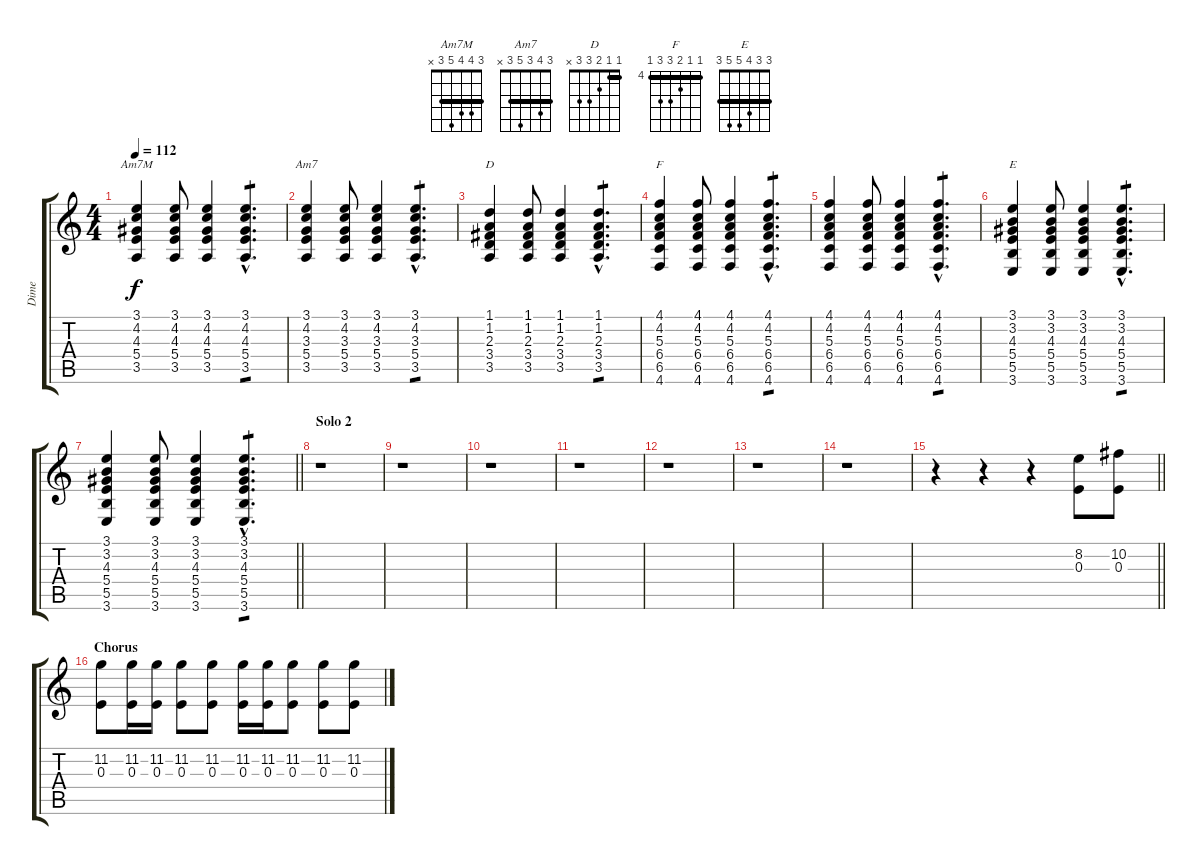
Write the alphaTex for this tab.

\track ("Dime" "Dime") {instrument acousticguitarsteel}
\staff {score tabs}
\tuning (Db4 Ab3 E3 B2 Gb2 Db2) {hide}
\chord ("Am7M" 3 4 4 5 3 x) {barre 3}
\chord ("Am7" 3 4 3 5 3 x) {barre 3}
\chord ("D" 1 1 2 3 3 x) {barre 1}
\chord ("F" 4 4 5 6 6 4) {firstfret 4 barre 4}
\chord ("E" 3 3 4 5 5 3) {barre 3}
\ts (4 4)
\tempo 112
\clef g2
\ks c
(3.1 4.2 4.3 5.4 3.5).4{ch "Am7M" dy f} (3.1 4.2 4.3 5.4 3.5).8 (3.1 4.2 4.3 5.4 3.5).4 (3.1{hac} 4.2{hac} 4.3{hac} 5.4{hac} 3.5{hac}).4{d tp 1} |
(3.1 4.2 3.3 5.4 3.5).4{ch "Am7"} (3.1 4.2 3.3 5.4 3.5).8 (3.1 4.2 3.3 5.4 3.5).4 (3.1{hac} 4.2{hac} 3.3{hac} 5.4{hac} 3.5{hac}).4{d tp 1} |
(1.1 1.2 2.3 3.4 3.5).4{ch "D"} (1.1 1.2 2.3 3.4 3.5).8 (1.1 1.2 2.3 3.4 3.5).4 (1.1{hac} 1.2{hac} 2.3{hac} 3.4{hac} 3.5{hac}).4{d tp 1} |
(4.1 4.2 5.3 6.4 6.5 4.6).4{ch "F"} (4.1 4.2 5.3 6.4 6.5 4.6).8 (4.1 4.2 5.3 6.4 6.5 4.6).4 (4.1{hac} 4.2{hac} 5.3{hac} 6.4{hac} 6.5{hac} 4.6{hac}).4{d tp 1} |
(4.1 4.2 5.3 6.4 6.5 4.6).4 (4.1 4.2 5.3 6.4 6.5 4.6).8 (4.1 4.2 5.3 6.4 6.5 4.6).4 (4.1{hac} 4.2{hac} 5.3{hac} 6.4{hac} 6.5{hac} 4.6{hac}).4{d tp 1} |
(3.1 3.2 4.3 5.4 5.5 3.6).4{ch "E"} (3.1 3.2 4.3 5.4 5.5 3.6).8 (3.1 3.2 4.3 5.4 5.5 3.6).4 (3.1{hac} 3.2{hac} 4.3{hac} 5.4{hac} 5.5{hac} 3.6{hac}).4{d tp 1} |
\barLineRight lightlight
(3.1 3.2 4.3 5.4 5.5 3.6).4 (3.1 3.2 4.3 5.4 5.5 3.6).8 (3.1 3.2 4.3 5.4 5.5 3.6).4 (3.1{hac} 3.2{hac} 4.3{hac} 5.4{hac} 5.5{hac} 3.6{hac}).4{d tp 1} |
\section ("" "Solo 2")
r.1 |
r.1 |
r.1 |
r.1 |
r.1 |
r.1 |
r.1 |
\barLineRight lightlight
r.4 r.4 r.4 (8.2 0.3).8{volume 13} (10.2 0.3).8 |
\section ("" "Chorus")
(11.2 0.3).8 (11.2 0.3).16 (11.2 0.3).16 (11.2 0.3).8 (11.2 0.3).8 (11.2 0.3).16 (11.2 0.3).16 (11.2 0.3).8 (11.2 0.3).8 (11.2 0.3).8
